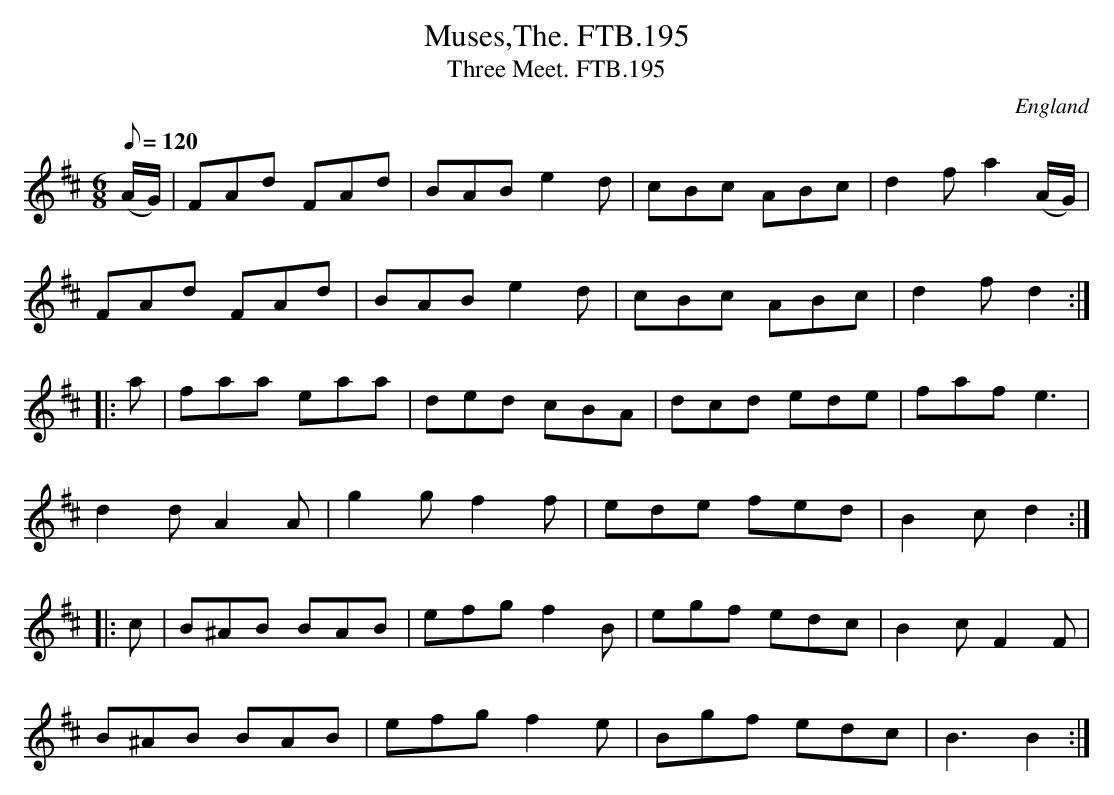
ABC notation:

X:1
T:Muses,The. FTB.195
T:Three Meet. FTB.195
M:6/8
Q:120
O:England
K:D major
(A/G/)|FAd FAd|BAB e2d|cBc ABc|d2f a2(A/G/)|
FAd FAd|BAB e2d|cBc ABc|d2fd2:|
|:a|faa eaa|ded cBA|dcd ede|faf e3|
d2dA2A|g2gf2f|ede fed|B2c d2:|
|:c|B^AB BAB|efg f2B|egf edc|B2c F2F|
B^AB BAB|efg f2e|Bgf edc|B3B2:|
